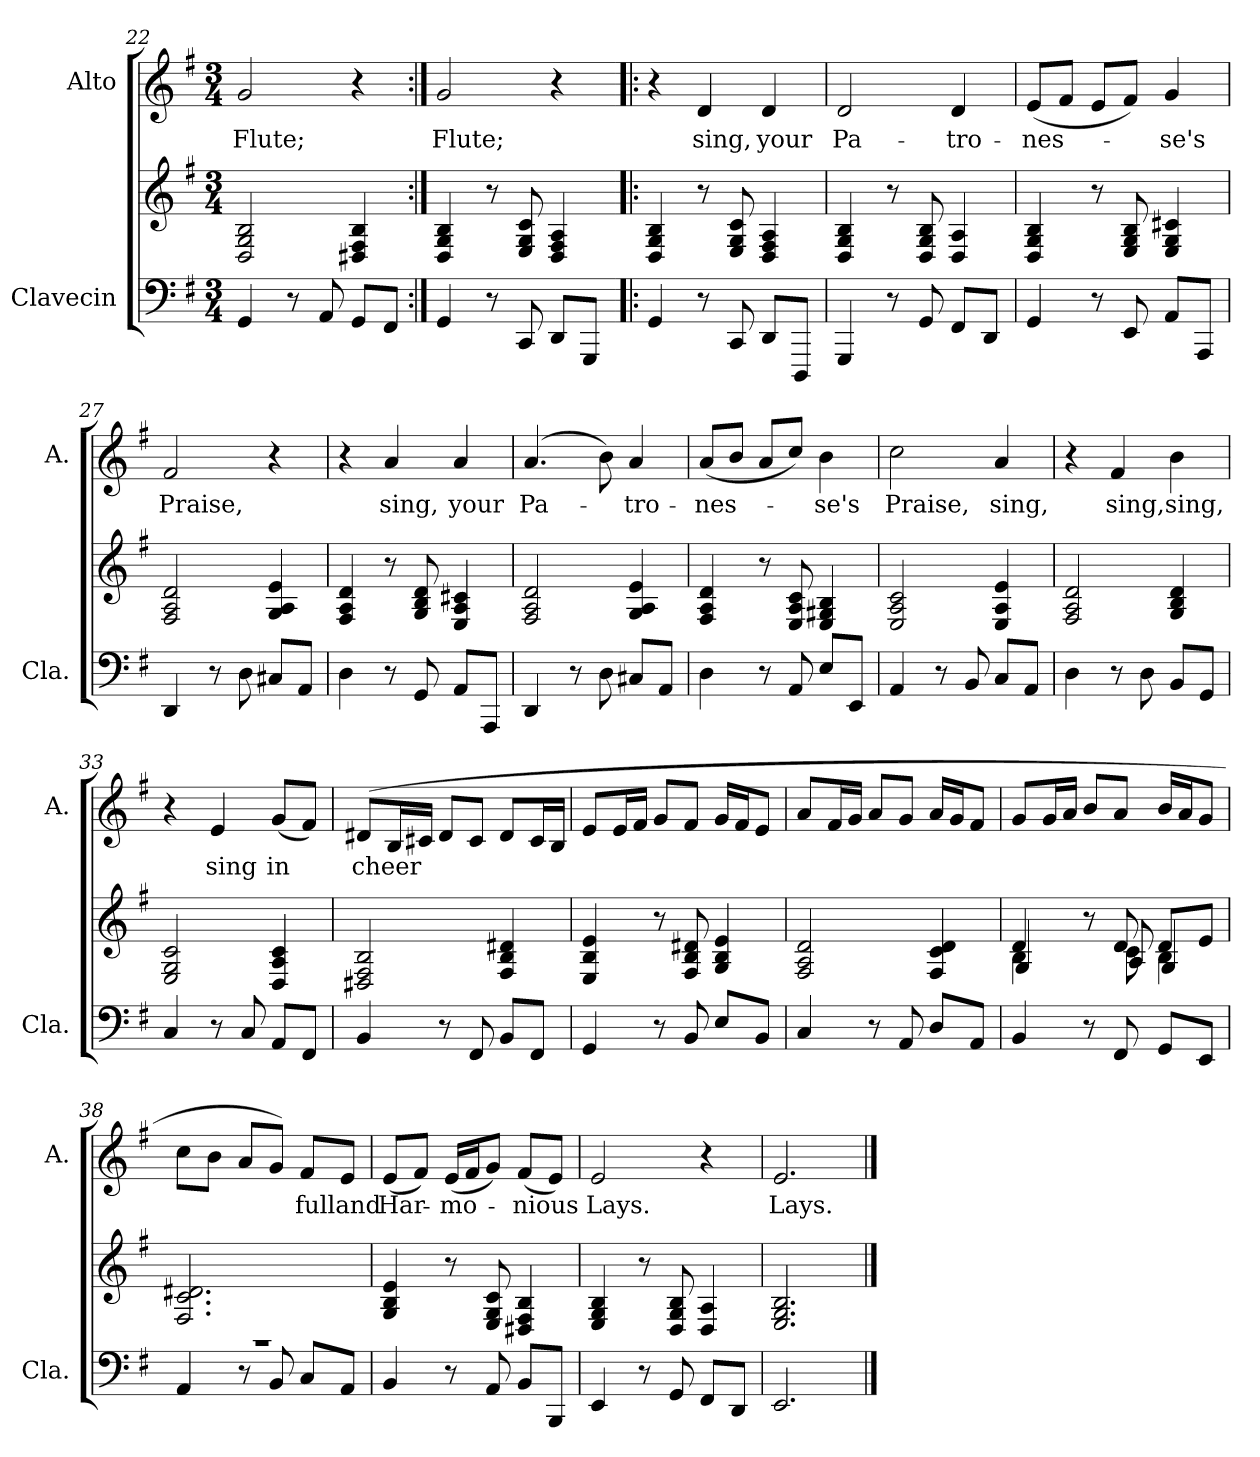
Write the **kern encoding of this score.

**kern	**kern	**kern	**text
*part2	*part2	*part1	*part1
*staff3	*staff2	*staff1	*staff1
*I"Clavecin	*	*I"Alto	*
*I'Cla.	*	*I'A.	*
*clefF4	*clefG2	*clefG2	*
*k[f#]	*k[f#]	*k[f#]	*
*M3/4	*M3/4	*M3/4	*
=22	=22	=22	=22
!	!	!	!LO:LY:b
4GG/	2D/ 2G/ 2B/	2g/	Flute;
8r	.	.	.
8AA/	.	.	.
8GG/L	4D#X/ 4F#/ 4B/	4r	.
8FF#/J	.	.	.
=23:|!	=23:|!	=23:|!	=23:|!
!	!	!	!LO:LY:b
4GG/	4D/ 4G/ 4B/	2g/	Flute;
8r	8r	.	.
8CC/	8E/ 8G/ 8c/	.	.
8DD/L	4D/ 4F#/ 4A/	4r	.
8GGG/J	.	.	.
=24!|:	=24!|:	=24!|:	=24!|:
4GG/	4D/ 4G/ 4B/	4r	.
!	!	!	!LO:LY:b
8r	8r	4d/	sing,
8CC/	8E/ 8G/ 8c/	.	.
!	!	!	!LO:LY:b
8DD/L	4D/ 4F#/ 4A/	4d/	your
8DDD/J	.	.	.
=25	=25	=25	=25
!	!	!	!LO:LY:b
4GGG/	4D/ 4G/ 4B/	2d/	Pa-
8r	8r	.	.
8GG/	8D/ 8G/ 8B/	.	.
!	!	!	!LO:LY:b
8FF#/L	4D/ 4A/	4d/	-tro-
8DD/J	.	.	.
!!LO:PB:g=z
=26	=26	=26	=26
!	!	!	!LO:LY:b
4GG/	4D/ 4G/ 4B/	(<8e/L	-nes-
.	.	8f#/J	.
8r	8r	8e/L	.
8EE/	8E/ 8G/ 8B/	8f#/J)	.
!	!	!	!LO:LY:b
8AA/L	4E/ 4G/ 4c#X/	4g/	-se's
8AAA/J	.	.	.
=27	=27	=27	=27
!	!	!	!LO:LY:b
4DD/	2F#/ 2A/ 2d/	2f#/	Praise,
8r	.	.	.
8D\	.	.	.
8C#X/L	4G/ 4A/ 4e/	4r	.
8AA/J	.	.	.
=28	=28	=28	=28
4D\	4F#/ 4A/ 4d/	4r	.
!	!	!	!LO:LY:b
8r	8r	4a/	sing,
8GG/	8G/ 8B/ 8d/	.	.
!	!	!	!LO:LY:b
8AA/L	4E/ 4A/ 4c#X/	4a/	your
8AAA/J	.	.	.
=29	=29	=29	=29
!	!	!	!LO:LY:b
4DD/	2F#/ 2A/ 2d/	(>4.a/	Pa-
8r	.	.	.
8D\	.	8b\)	.
!	!	!	!LO:LY:b
8C#X/L	4G/ 4A/ 4e/	4a/	-tro-
8AA/J	.	.	.
=30	=30	=30	=30
!	!	!	!LO:LY:b
4D\	4F#/ 4A/ 4d/	(<8a/L	-nes-
.	.	8b/J	.
8r	8r	8a/L	.
8AA/	8E/ 8A/ 8c/	8cc/J)	.
!	!	!	!LO:LY:b
8E/L	4E/ 4G#X/ 4B/	4b\	-se's
8EE/J	.	.	.
=31	=31	=31	=31
!	!	!	!LO:LY:b
4AA/	2E/ 2A/ 2c/	2cc\	Praise,
8r	.	.	.
8BB/	.	.	.
!	!	!	!LO:LY:b
8C/L	4E/ 4A/ 4e/	4a/	sing,
8AA/J	.	.	.
=32	=32	=32	=32
4D\	2F#/ 2A/ 2d/	4r	.
!	!	!	!LO:LY:b
8r	.	4f#/	sing,
8D\	.	.	.
!	!	!	!LO:LY:b
8BB/L	4G/ 4B/ 4d/	4b\	sing,
8GG/J	.	.	.
!!LO:LB:g=z
=33	=33	=33	=33
4C/	2E/ 2G/ 2c/	4r	.
!	!	!	!LO:LY:b
8r	.	4e/	sing
8C/	.	.	.
!	!	!	!LO:LY:b
8AA/L	4D/ 4A/ 4c/	(<8g/L	in
8FF#/J	.	8f#/J)	.
=34	=34	=34	=34
!	!	!	!LO:LY:b
4BB/	2D#X/ 2F#/ 2B/	(>8d#X/L	cheer
.	.	16B/L	.
.	.	16c#X/JJ	.
8r	.	8d#/L	.
8FF#/	.	8c#/J	.
8BB/L	4F#/ 4B/ 4d#X/	8d#/L	.
8FF#/J	.	16c#/L	.
.	.	16B/JJ	.
=35	=35	=35	=35
4GG/	4E/ 4B/ 4e/	8e/L	.
.	.	16e/L	.
.	.	16f#/JJ	.
8r	8r	8g/L	.
8BB/	8F#/ 8B/ 8d#X/	8f#/J	.
8E/L	4G/ 4B/ 4e/	16g/LL	.
.	.	16f#/J	.
8BB/J	.	8e/J	.
=36	=36	=36	=36
4C/	2F#/ 2A/ 2d/	8a/L	.
.	.	16f#/L	.
.	.	16g/JJ	.
8r	.	8a/L	.
8AA/	.	8g/J	.
8D/L	4F#/ 4c/ 4d/	16a/LL	.
.	.	16g/J	.
8AA/J	.	8f#/J	.
=37	=37	=37	=37
*	*^	*	*
*	*	*^	*	*
4BB/	4d/	4B\	4G/	8g/L	.
.	.	.	.	16g/L	.
.	.	.	.	16a/JJ	.
8r	8r	8ryy	8ryy	8b/L	.
8FF#/	8d/	8c\	8A/	8a/J	.
8GG/L	8d/L	4B\	4G/	16b/LL	.
.	.	.	.	16a/J	.
8EE/J	8e/J	.	.	8g/J	.
*	*	*v	*v	*	*
!!LO:LB:g=z
=38	=38	=38	=38	=38
4AA/	2.F#/ 2.c/ 2.d#X/	2.r	8cc\L	.
.	.	.	8b\J	.
8r	.	.	8a/L	.
8BB/	.	.	8g/J)	.
!	!	!	!	!LO:LY:b
8C/L	.	.	8f#/L	full
!	!	!	!	!LO:LY:b
8AA/J	.	.	8e/J	and
*	*v	*v	*	*
=39	=39	=39	=39
!	!	!	!LO:LY:b
4BB/	4G/ 4B/ 4e/	(<8e/L	Har-
.	.	8f#/J)	.
!	!	!	!LO:LY:b
8r	8r	(<16e/LL	-mo-
.	.	16f#/J	.
8AA/	8E/ 8G/ 8c/	8g/J)	.
!	!	!	!LO:LY:b
8BB/L	4D#X/ 4F#/ 4B/	(<8f#/L	-nious
8BBB/J	.	8e/J)	.
=40	=40	=40	=40
!	!	!	!LO:LY:b
4EE/	4E/ 4G/ 4B/	2e/	Lays.
8r	8r	.	.
8GG/	8D/ 8G/ 8B/	.	.
8FF#/L	4D/ 4A/	4r	.
8DD/J	.	.	.
=41	=41	=41	=41
!	!	!	!LO:LY:b
2.EE/	2.E/ 2.G/ 2.B/	2.e/	Lays.
==	==	==	==
*-	*-	*-	*-
